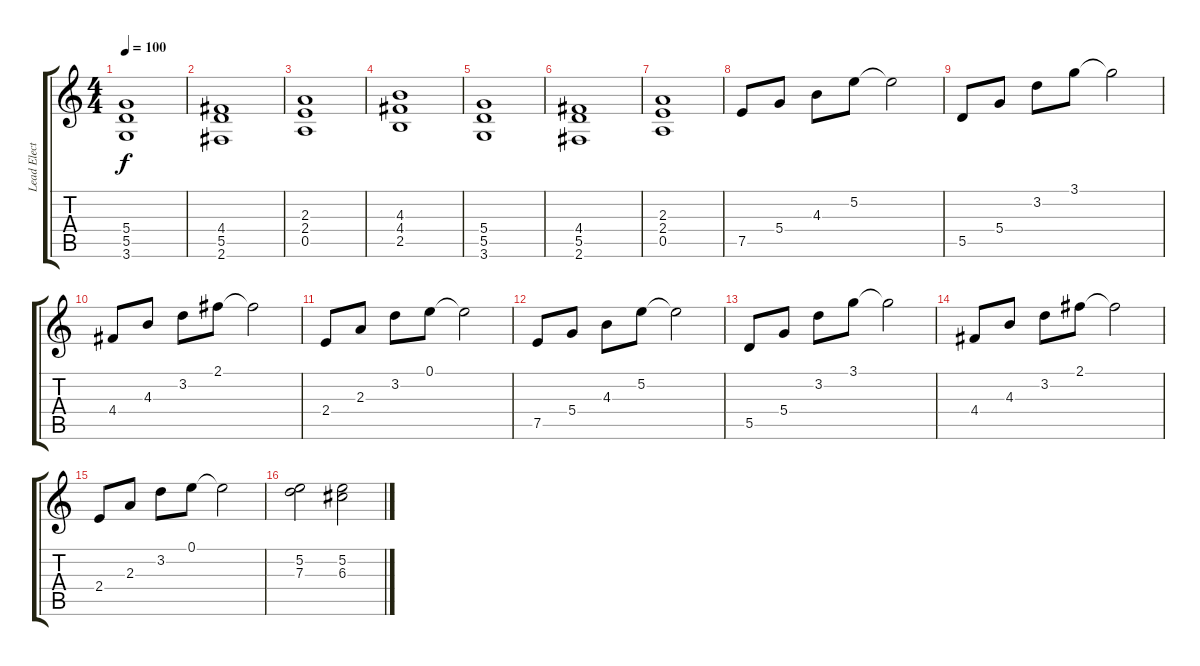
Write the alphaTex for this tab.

\track ("Lead Electric Guitar (Solo)" "Lead Elect") {instrument overdrivenguitar}
\staff {score tabs}
\tuning (E4 B3 G3 D3 A2 E2) {hide}
\ts (4 4)
\tempo 100
\clef g2
\ks c
(5.4 5.5 3.6).1{dy f} |
(4.4 5.5 2.6).1 |
(2.3 2.4 0.5).1 |
(4.3 4.4 2.5).1 |
(5.4 5.5 3.6).1 |
(4.4 5.5 2.6).1 |
(2.3 2.4 0.5).1 |
7.5.8 5.4.8 4.3.8 5.2.8 5.2{t}.2 |
5.5.8 5.4.8 3.2.8 3.1.8 3.1{t}.2 |
4.4.8 4.3.8 3.2.8 2.1.8 2.1{t}.2 |
2.4.8 2.3.8 3.2.8 0.1.8 0.1{t}.2 |
7.5.8 5.4.8 4.3.8 5.2.8 5.2{t}.2 |
5.5.8 5.4.8 3.2.8 3.1.8 3.1{t}.2 |
4.4.8 4.3.8 3.2.8 2.1.8 2.1{t}.2 |
2.4.8 2.3.8 3.2.8 0.1.8 0.1{t}.2 |
(5.2 7.3).2 (5.2 6.3).2
